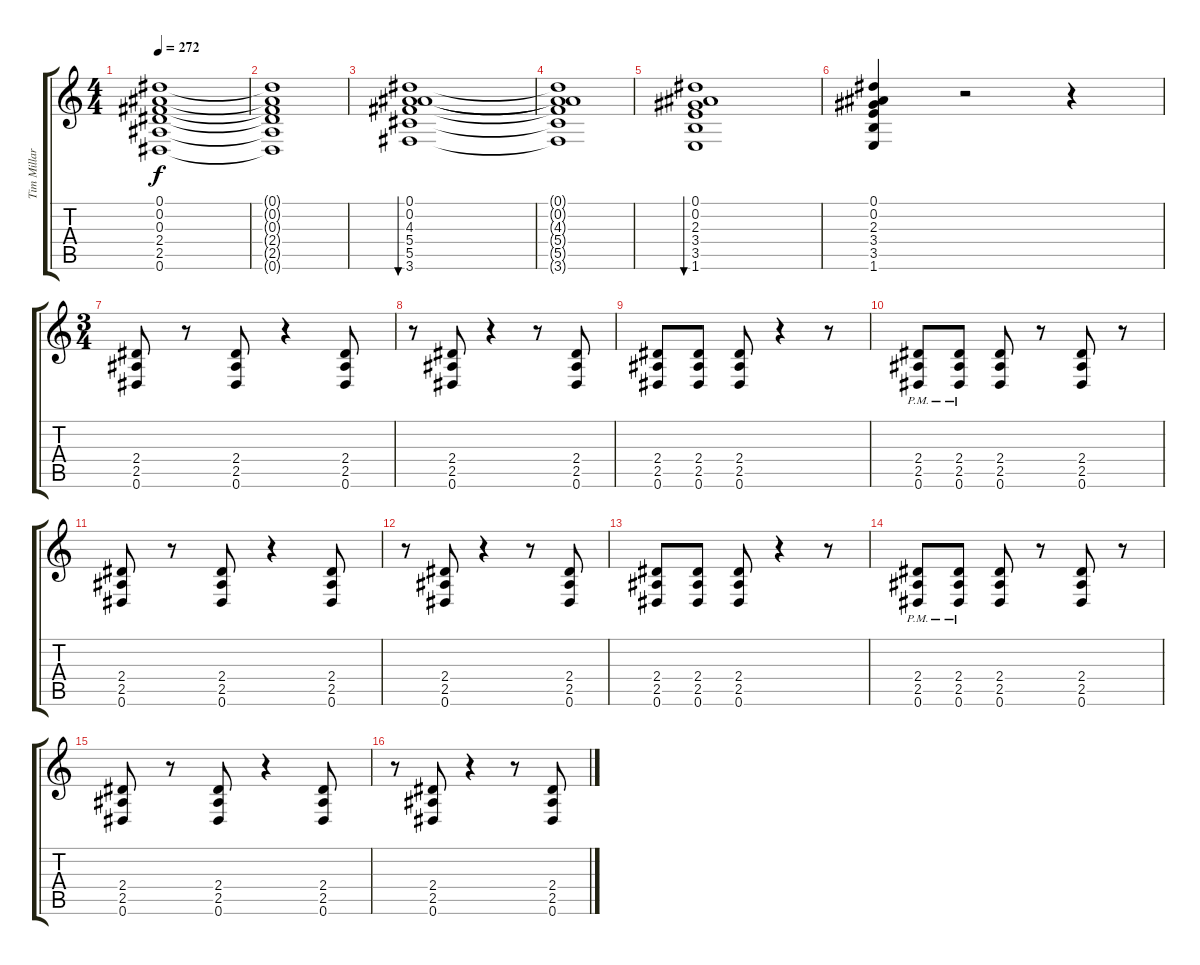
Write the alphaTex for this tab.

\track ("Tim Millar" "Tim Millar") {instrument distortionguitar}
\staff {score tabs}
\tuning (Eb4 Bb3 Gb3 Db3 Ab2 Eb2) {hide}
\ts (4 4)
\tempo 272
\clef g2
\ks c
(0.1{t} 0.2{t} 0.3{t} 2.4{t} 2.5{t} 0.6{t}).1{dy f} |
(0.1{t} 0.2{t} 0.3{t} 2.4{t} 2.5{t} 0.6{t}).1 |
(0.1 0.2 4.3 5.4 5.5 3.6).1{bu 480} |
(0.1{t} 0.2{t} 4.3{t} 5.4{t} 5.5{t} 3.6{t}).1 |
(0.1 0.2 2.3 3.4 3.5 1.6).1{bu 480} |
(0.1 0.2 2.3 3.4 3.5 1.6).4 r.2 r.4 |
\ts (3 4)
(2.4 2.5 0.6).8{balance 8} r.8 (2.4 2.5 0.6).8 r.4 (2.4 2.5 0.6).8 |
r.8 (2.4 2.5 0.6).8 r.4 r.8 (2.4 2.5 0.6).8 |
(2.4 2.5 0.6).8 (2.4 2.5 0.6).8 (2.4 2.5 0.6).8 r.4 r.8 |
(2.4{pm} 2.5{pm} 0.6{pm}).8 (2.4{pm} 2.5{pm} 0.6{pm}).8 (2.4 2.5 0.6).8 r.8 (2.4 2.5 0.6).8 r.8 |
(2.4 2.5 0.6).8 r.8 (2.4 2.5 0.6).8 r.4 (2.4 2.5 0.6).8 |
r.8 (2.4 2.5 0.6).8 r.4 r.8 (2.4 2.5 0.6).8 |
(2.4 2.5 0.6).8 (2.4 2.5 0.6).8 (2.4 2.5 0.6).8 r.4 r.8 |
(2.4{pm} 2.5{pm} 0.6{pm}).8 (2.4{pm} 2.5{pm} 0.6{pm}).8 (2.4 2.5 0.6).8 r.8 (2.4 2.5 0.6).8 r.8 |
(2.4 2.5 0.6).8 r.8 (2.4 2.5 0.6).8 r.4 (2.4 2.5 0.6).8 |
r.8 (2.4 2.5 0.6).8 r.4 r.8 (2.4 2.5 0.6).8
